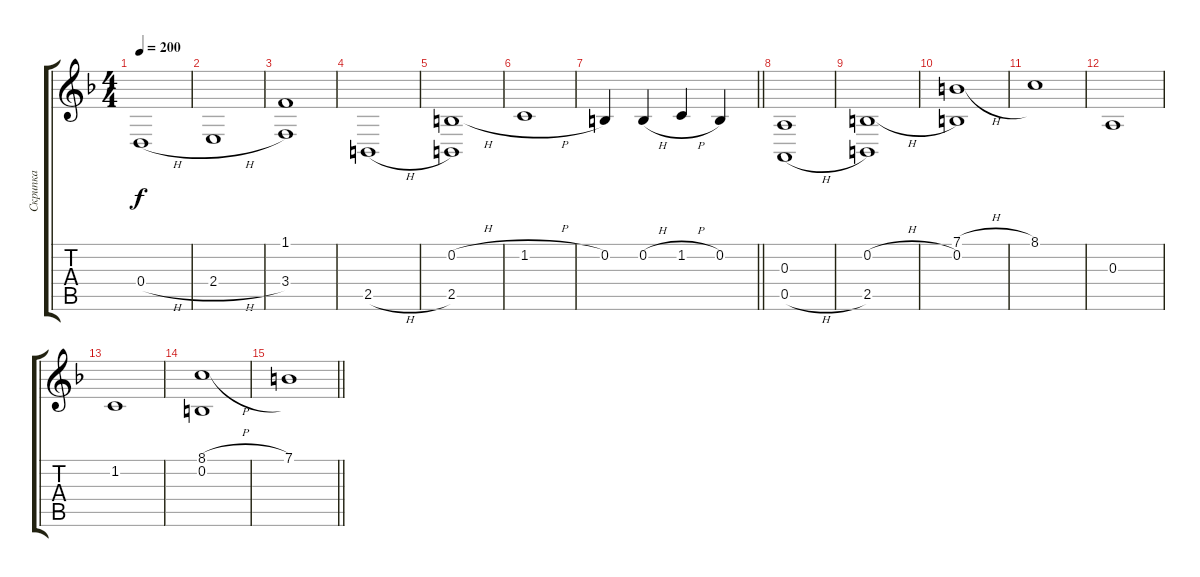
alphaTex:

\track ("Скрипка" "Скрипка") {instrument violin bank 2}
\staff {score tabs}
\tuning (E4 B3 A3 D3 A2 D2) {hide}
\ts (4 4)
\tempo 200
\clef g2
\ks f
0.4{h}.1{dy f} |
2.4{h}.1 |
(1.1 3.4).1 |
2.5{h}.1 |
(0.2{h} 2.5).1 |
1.2{h}.1 |
\barLineRight lightlight
0.2.4 0.2{h}.4 1.2{h}.4 0.2.4 |
(0.3 0.5{h}).1 |
(0.2{h} 2.5).1 |
(7.1{h} 0.2).1 |
8.1.1 |
0.3.1 |
1.2.1 |
(8.1{h} 0.2).1 |
\barLineRight lightlight
7.1.1
